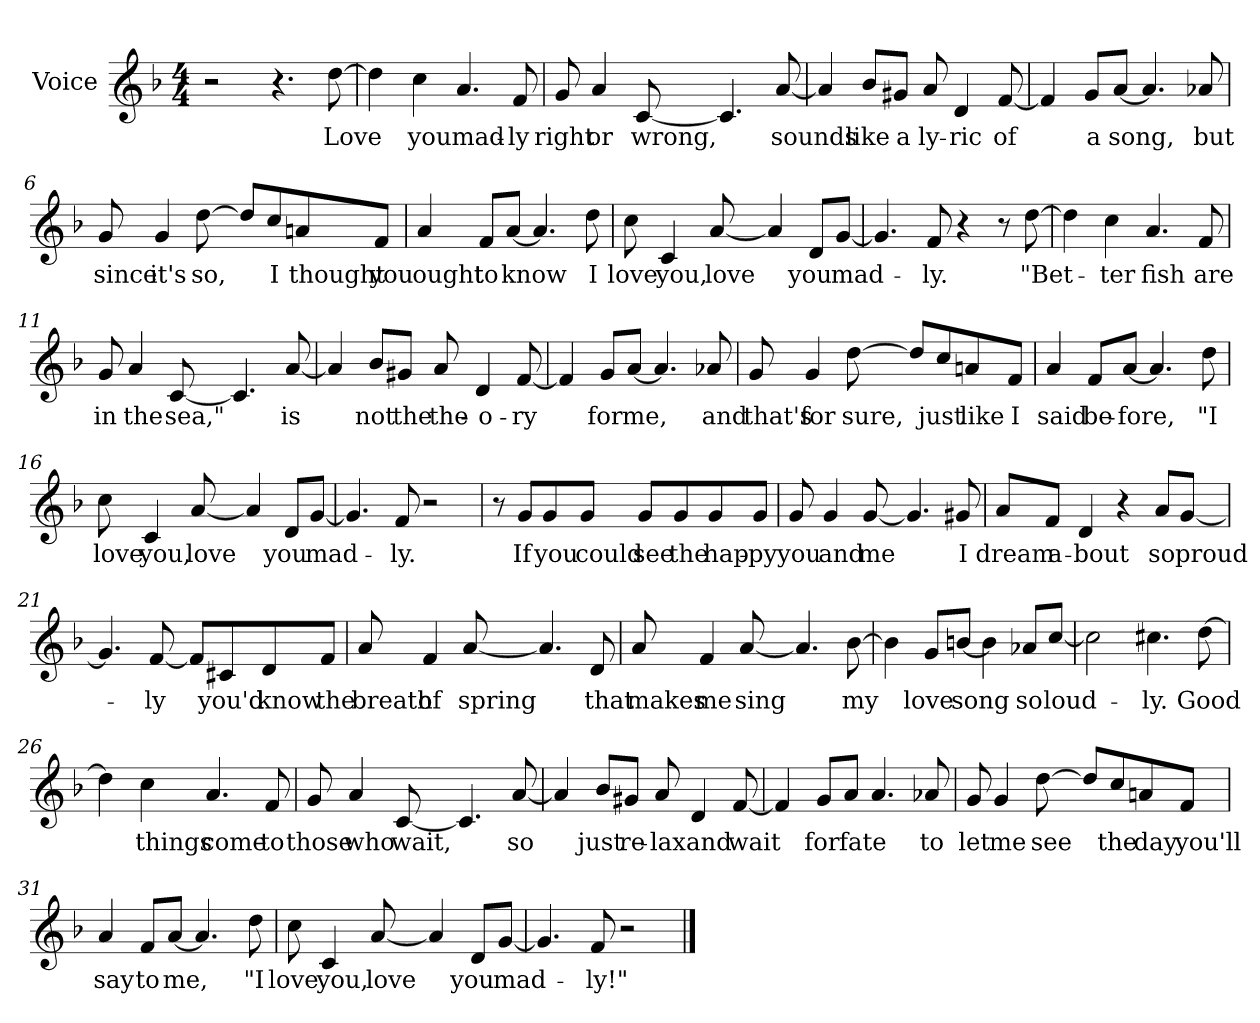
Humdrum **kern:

**kern	**text
*part1	*part1
*staff1	*staff1
*I"Voice	*
*I'Vo.	*
*clefG2	*
*k[b-]	*
*F:	*
*M4/4	*
=1	=1
2r	.
4.r	.
[8dd\	Love
=2	=2
4dd\]	.
4cc\	you
4.a/	mad-
8f/	-ly
=3	=3
8g/	right
4a/	or
[8c/	wrong,
4.c/]	.
[8a/	sounds
=4	=4
4a/]	.
8b-/L	like
8g#X/J	a
8a/	ly-
4d/	-ric
[8f/	of
=5	=5
4f/]	.
8g/L	a
[8a/J	song,
4.a/]	.
8a-X/	but
!!LO:LB:g=z
=6	=6
8g/	since
4g/	it's
[8dd\	so,
8dd/L]	.
8cc/	I
8an/	thought
8f/J	you
=7	=7
4a/	ought
8f/L	to
[8a/J	know
4.a/]	.
8dd\	I
=8	=8
8cc\	love
4c/	you,
[8a/	love
4a/]	.
8d/L	you
[8g/J	mad-
=9	=9
4.g/]	.
8f/	-ly.
4r	.
8r	.
[8dd\	"Bet-
!!LO:LB:g=z
=10	=10
4dd\]	.
4cc\	-ter
4.a/	fish
8f/	are
=11	=11
8g/	in
4a/	the
[8c/	sea,"
4.c/]	.
[8a/	is
=12	=12
4a/]	.
8b-/L	not
8g#X/J	the
8a/	the-
4d/	-o-
[8f/	-ry
=13	=13
4f/]	.
8g/L	for
[8a/J	me,
4.a/]	.
8a-X/	and
!!LO:LB:g=z
=14	=14
8g/	that's
4g/	for
[8dd\	sure,
8dd/L]	.
8cc/	just
8an/	like
8f/J	I
=15	=15
4a/	said
8f/L	be-
[8a/J	-fore,
4.a/]	.
8dd\	"I
=16	=16
8cc\	love
4c/	you,
[8a/	love
4a/]	.
8d/L	you
[8g/J	mad-
=17	=17
4.g/]	.
8f/	-ly.
2r	.
!!LO:LB:g=z
=18	=18
8r	.
8g/L	If
8g/	you
8g/J	could
8g/L	see
8g/	the
8g/	hap-
8g/J	-py
=19	=19
8g/	you
4g/	and
[8g/	me
4.g/]	.
8g#X/	I
=20	=20
8a/L	dream
8f/J	a-
4d/	-bout
4r	.
8a/L	so
[8g/J	proud-
=21	=21
4.g/]	.
[8f/	-ly
8f/L]	.
8c#X/	you'd
8d/	know
8f/J	the
!!LO:LB:g=z
=22	=22
8a/	breath
4f/	of
[8a/	spring
4.a/]	.
8d/	that
=23	=23
8a/	makes
4f/	me
[8a/	sing
4.a/]	.
[8b-\	my
=24	=24
4b-\]	.
8g/L	love
[8bn/J	song
4b\]	.
8a-X/L	so
[8cc/J	loud-
=25	=25
2cc\]	.
4.cc#X\	-ly.
[8dd\	Good
!!LO:LB:g=z
=26	=26
4dd\]	.
4cc\	things
4.a/	come
8f/	to
=27	=27
8g/	those
4a/	who
[8c/	wait,
4.c/]	.
[8a/	so
=28	=28
4a/]	.
8b-/L	just
8g#X/J	re-
8a/	-lax
4d/	and
[8f/	wait
=29	=29
4f/]	.
8g/L	for
8a/J	fate
4.a/	.
8a-X/	to
!!LO:LB:g=z
=30	=30
8g/	let
4g/	me
[8dd\	see
8dd/L]	.
8cc/	the
8an/	day
8f/J	you'll
=31	=31
4a/	say
8f/L	to
[8a/J	me,
4.a/]	.
8dd\	"I
=32	=32
8cc\	love
4c/	you,
[8a/	love
4a/]	.
8d/L	you
[8g/J	mad-
=33	=33
4.g/]	.
8f/	-ly!"
2r	.
==	==
*-	*-
